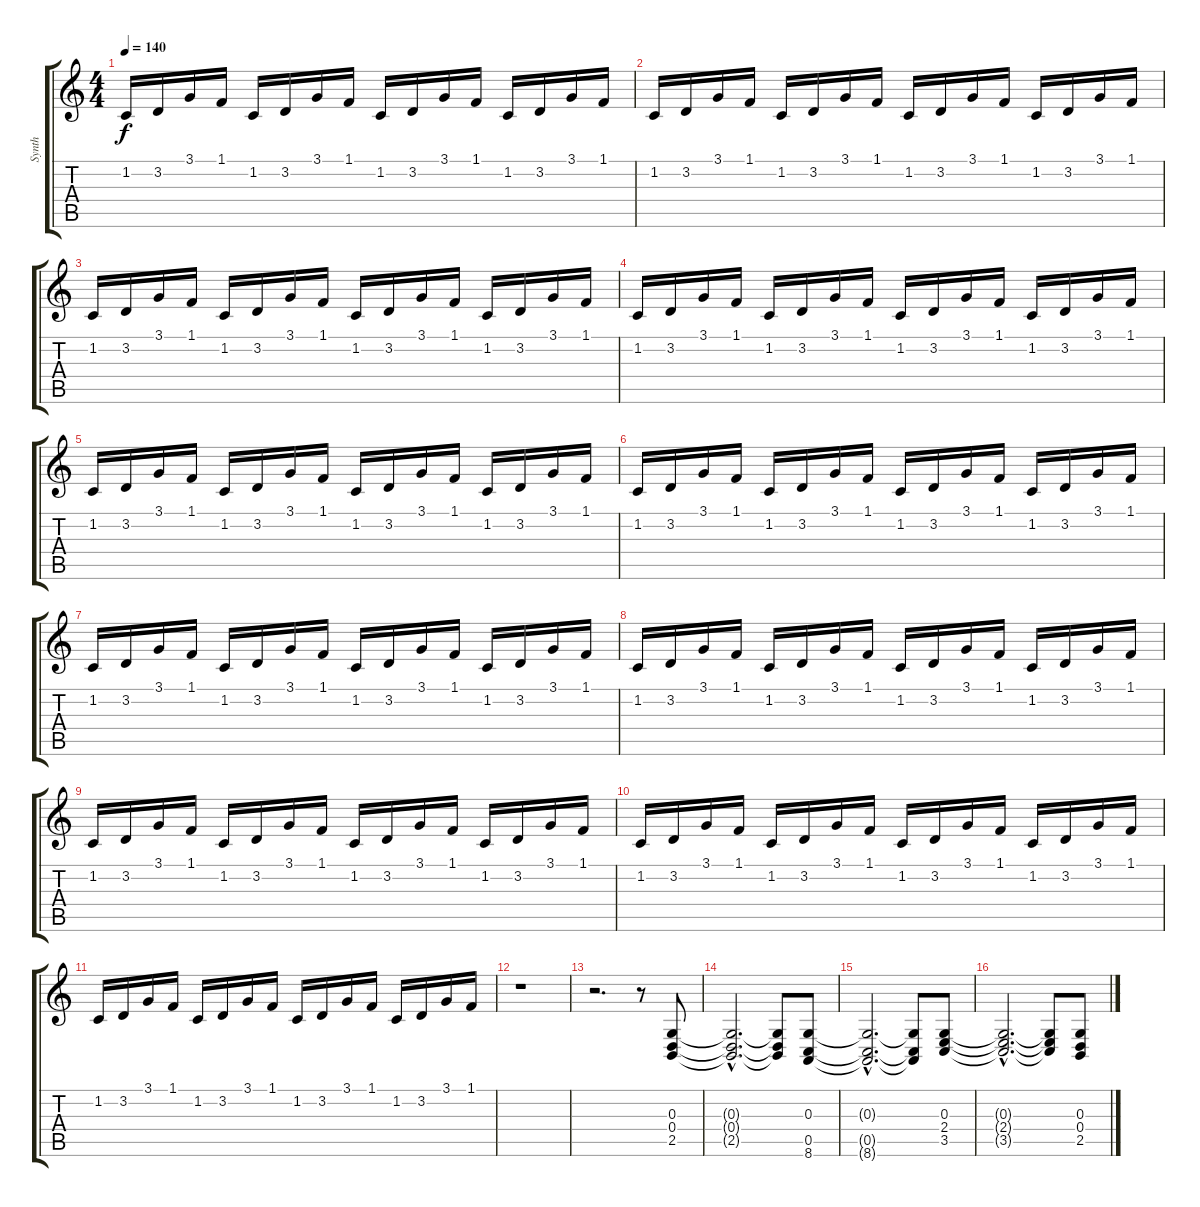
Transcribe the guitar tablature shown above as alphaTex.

\track ("Synth" "Synth") {instrument acousticgrandpiano}
\staff {score tabs}
\tuning (E4 B3 G3 D3 A2 E2) {hide}
\ts (4 4)
\tempo 140
\clef g2
\ks c
1.2.16{dy f} 3.2.16 3.1.16 1.1.16 1.2.16 3.2.16 3.1.16 1.1.16 1.2.16 3.2.16 3.1.16 1.1.16 1.2.16 3.2.16 3.1.16 1.1.16 |
1.2.16 3.2.16 3.1.16 1.1.16 1.2.16 3.2.16 3.1.16 1.1.16 1.2.16 3.2.16 3.1.16 1.1.16 1.2.16 3.2.16 3.1.16 1.1.16 |
1.2.16 3.2.16 3.1.16 1.1.16 1.2.16 3.2.16 3.1.16 1.1.16 1.2.16 3.2.16 3.1.16 1.1.16 1.2.16 3.2.16 3.1.16 1.1.16 |
1.2.16 3.2.16 3.1.16 1.1.16 1.2.16 3.2.16 3.1.16 1.1.16 1.2.16 3.2.16 3.1.16 1.1.16 1.2.16 3.2.16 3.1.16 1.1.16 |
1.2.16 3.2.16 3.1.16 1.1.16 1.2.16 3.2.16 3.1.16 1.1.16 1.2.16 3.2.16 3.1.16 1.1.16 1.2.16 3.2.16 3.1.16 1.1.16 |
1.2.16 3.2.16 3.1.16 1.1.16 1.2.16 3.2.16 3.1.16 1.1.16 1.2.16 3.2.16 3.1.16 1.1.16 1.2.16 3.2.16 3.1.16 1.1.16 |
1.2.16 3.2.16 3.1.16 1.1.16 1.2.16 3.2.16 3.1.16 1.1.16 1.2.16 3.2.16 3.1.16 1.1.16 1.2.16 3.2.16 3.1.16 1.1.16 |
1.2.16 3.2.16 3.1.16 1.1.16 1.2.16 3.2.16 3.1.16 1.1.16 1.2.16 3.2.16 3.1.16 1.1.16 1.2.16 3.2.16 3.1.16 1.1.16 |
1.2.16 3.2.16 3.1.16 1.1.16 1.2.16 3.2.16 3.1.16 1.1.16 1.2.16 3.2.16 3.1.16 1.1.16 1.2.16 3.2.16 3.1.16 1.1.16 |
1.2.16 3.2.16 3.1.16 1.1.16 1.2.16 3.2.16 3.1.16 1.1.16 1.2.16 3.2.16 3.1.16 1.1.16 1.2.16 3.2.16 3.1.16 1.1.16 |
1.2.16 3.2.16 3.1.16 1.1.16 1.2.16 3.2.16 3.1.16 1.1.16 1.2.16 3.2.16 3.1.16 1.1.16 1.2.16 3.2.16 3.1.16 1.1.16 |
r.1 |
r.2{d} r.8 (0.3 0.4 2.5).8{instrument stringensemble1} |
(0.3{hac t} 0.4{hac t} 2.5{hac t}).2{d} (0.3{t} 0.4{t} 2.5{t}).8 (0.3 0.5 8.6).8 |
(0.3{hac t} 0.5{hac t} 8.6{hac t}).2{d} (0.3{t} 0.5{t} 8.6{t}).8 (0.3 2.4 3.5).8 |
(0.3{hac t} 2.4{hac t} 3.5{hac t}).2{d} (0.3{t} 2.4{t} 3.5{t}).8 (0.3 0.4 2.5).8
